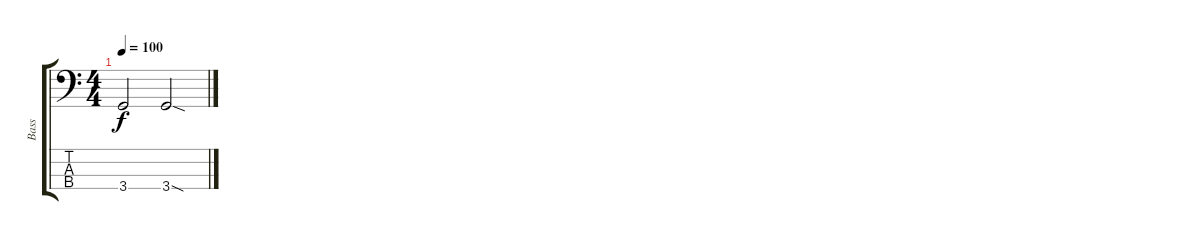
\track ("Bass" "Bass") {instrument electricbasspick}
\staff {score tabs}
\tuning (G2 D2 A1 E1) {hide}
\ts (4 4)
\tempo 100
\clef f4
\ks c
3.4{t}.2{dy f} 3.4{sod}.2
